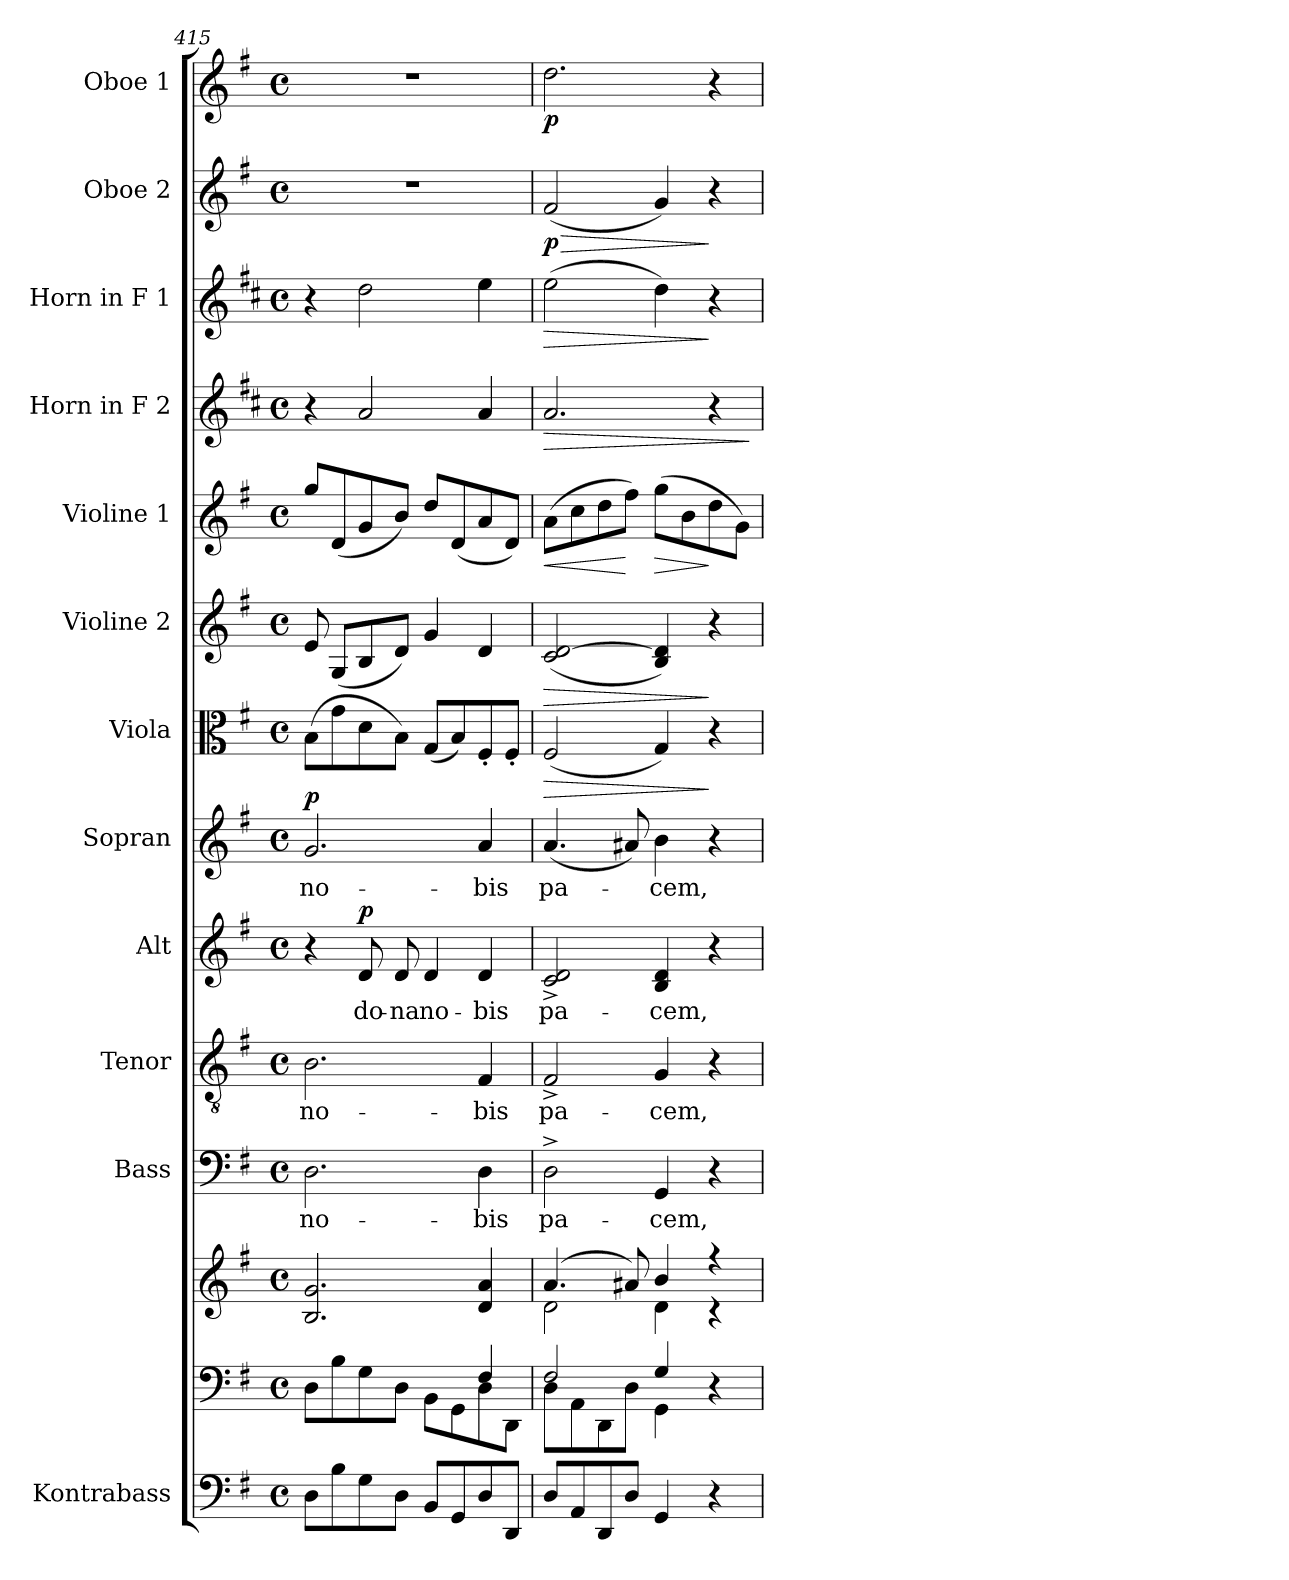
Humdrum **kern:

**kern	**kern	**kern	**kern	**text	**kern	**text	**kern	**text	**dynam	**kern	**text	**dynam	**kern	**dynam	**kern	**dynam	**kern	**dynam	**kern	**dynam	**kern	**dynam	**kern	**dynam	**kern	**dynam
*part13	*part12	*part12	*part11	*part11	*part10	*part10	*part9	*part9	*part9	*part8	*part8	*part8	*part7	*part7	*part6	*part6	*part5	*part5	*part4	*part4	*part3	*part3	*part2	*part2	*part1	*part1
*staff14	*staff13	*staff12	*staff11	*staff11	*staff10	*staff10	*staff9	*staff9	*staff9	*staff8	*staff8	*staff8	*staff7	*staff7	*staff6	*staff6	*staff5	*staff5	*staff4	*staff4	*staff3	*staff3	*staff2	*staff2	*staff1	*staff1
*I"Kontrabass	*	*	*I"Bass	*	*I"Tenor	*	*I"Alt	*	*	*I"Sopran	*	*	*I"Viola	*	*I"Violine 2	*	*I"Violine 1	*	*I"Horn in F 2	*	*I"Horn in F 1	*	*I"Oboe 2	*	*I"Oboe 1	*
*I'Kb.	*	*	*I'B.	*	*I'T.	*	*I'A.	*	*	*I'S.	*	*	*I'Vla.	*	*I'Vl. 2	*	*I'Vl. 1	*	*	*	*	*	*I'Ob. 2	*	*I'Ob. 1	*
!!LO:PB:g=z
*clefF4	*clefF4	*clefG2	*clefF4	*	*clefGv2	*	*clefG2	*	*	*clefG2	*	*	*clefC3	*	*clefG2	*	*clefG2	*	*clefG2	*	*clefG2	*	*clefG2	*	*clefG2	*
*ITrd7c12	*	*	*	*	*	*	*	*	*	*	*	*	*	*	*	*	*	*	*ITrd4c7	*	*ITrd4c7	*	*	*	*	*
*k[f#]	*k[f#]	*k[f#]	*k[f#]	*	*k[f#]	*	*k[f#]	*	*	*k[f#]	*	*	*k[f#]	*	*k[f#]	*	*k[f#]	*	*k[f#]	*	*k[f#]	*	*k[f#]	*	*k[f#]	*
*G:	*G:	*G:	*G:	*	*G:	*	*G:	*	*	*G:	*	*	*G:	*	*G:	*	*G:	*	*G:	*	*G:	*	*G:	*	*G:	*
*M4/4	*M4/4	*M4/4	*M4/4	*	*M4/4	*	*M4/4	*	*	*M4/4	*	*	*M4/4	*	*M4/4	*	*M4/4	*	*M4/4	*	*M4/4	*	*M4/4	*	*M4/4	*
*met(c)	*met(c)	*met(c)	*met(c)	*	*met(c)	*	*met(c)	*	*	*met(c)	*	*	*met(c)	*	*met(c)	*	*met(c)	*	*met(c)	*	*met(c)	*	*met(c)	*	*met(c)	*
=415	=415	=415	=415	=415	=415	=415	=415	=415	=415	=415	=415	=415	=415	=415	=415	=415	=415	=415	=415	=415	=415	=415	=415	=415	=415	=415
*	*^	*	*	*	*	*	*	*	*	*	*	*	*	*	*	*	*	*	*	*	*	*	*	*	*	*
!	!	!	!	!	!LO:LY:b	!	!LO:LY:b	!	!	!	!	!LO:LY:b	!LO:DY:a	!	!	!	!	!	!	!	!	!	!	!	!	!	!
8DD\L	2.ryy	8D\L	2.B!/ 2.g!/	2.D\	no-	2.B\	no-	4r	.	.	2.g/	no-	p	(>8B\L	.	8e/	.	8gg/L	.	4r	.	4r	.	1r	.	1r	.
8BB\	.	8B\	.	.	.	.	.	.	.	.	.	.	.	8g\	.	(<8G/L	.	(<8d/	.	.	.	.	.	.	.	.	.
!	!	!	!	!	!	!	!	!	!LO:LY:b	!LO:DY:a	!	!	!	!	!	!	!	!	!	!	!	!	!	!	!	!	!
8GG\	.	8G\	.	.	.	.	.	8d/	do-	p	.	.	.	8d\	.	8B/	.	8g/	.	2d/	.	2g\	.	.	.	.	.
!	!	!	!	!	!	!	!	!	!LO:LY:b	!	!	!	!	!	!	!	!	!	!	!	!	!	!	!	!	!	!
8DD\J	.	8D\J	.	.	.	.	.	8d/	-na	.	.	.	.	8B\J)	.	8d/J)	.	8b/J)	.	.	.	.	.	.	.	.	.
!	!	!	!	!	!	!	!	!	!LO:LY:b	!	!	!	!	!	!	!	!	!	!	!	!	!	!	!	!	!	!
8BBB/L	.	8BB\L	.	.	.	.	.	4d/	no-	.	.	.	.	(<8G/L	.	4g/	.	8dd/L	.	.	.	.	.	.	.	.	.
8GGG/	.	8GG\	.	.	.	.	.	.	.	.	.	.	.	8B/)	.	.	.	(<8d/	.	.	.	.	.	.	.	.	.
!	!	!	!	!	!LO:LY:b	!	!LO:LY:b	!	!LO:LY:b	!	!	!LO:LY:b	!	!	!	!	!	!	!	!	!	!	!	!	!	!	!
8DD/	4F#!/	8D\	4d!/ 4a!/	4D\	-bis	4F#/	-bis	4d/	-bis	.	4a/	-bis	.	8F#'</	.	4d/	.	8a/	.	4d/	.	4a\	.	.	.	.	.
8DDD/J	.	8DD\J	.	.	.	.	.	.	.	.	.	.	.	8F#'</J	.	.	.	8d/J)	.	.	.	.	.	.	.	.	.
=416	=416	=416	=416	=416	=416	=416	=416	=416	=416	=416	=416	=416	=416	=416	=416	=416	=416	=416	=416	=416	=416	=416	=416	=416	=416	=416	=416
*	*	*	*^	*	*	*	*	*	*	*	*	*	*	*	*	*	*	*	*	*	*	*	*	*	*	*	*
!	!	!	!	!	!	!LO:LY:b	!	!LO:LY:b	!	!LO:LY:b	!	!	!LO:LY:b	!	!	!LO:HP:b	!	!LO:HP:b	!	!LO:HP:b	!	!LO:HP:b	!	!LO:HP:b	!	!LO:HP:b	!	!
!	!	!	!	!	!	!	!	!	!	!	!	!	!	!	!	!	!	!	!	!	!	!	!	!	!	!LO:DY:n=1:b	!	!LO:DY:b
8DD/L	2F#!/	8D\L	(4.a!/	2d!\	2D^>\	pa-	2F#^>/	pa-	2c/^> 2d/^>	pa-	.	(<4.a/	pa-	.	(<2F#/	>	(<2c/ [>2d/	>	(>8a\L	<	2.d/	>	(>2a\	>	(<2f#/	> p	2.dd\	p
8AAA/	.	8AA\	.	.	.	.	.	.	.	.	.	.	.	.	.	.	.	.	8cc\	.	.	.	.	.	.	.	.	.
8DDD/	.	8DD\	.	.	.	.	.	.	.	.	.	.	.	.	.	.	.	.	8dd\	.	.	.	.	.	.	.	.	.
8DD/J	.	8D\J	8a#X!/)	.	.	.	.	.	.	.	.	8a#X/)	.	.	.	.	.	.	8ff#\J)	[	.	.	.	.	.	.	.	.
!	!	!	!	!	!	!LO:LY:b	!	!LO:LY:b	!	!LO:LY:b	!	!	!LO:LY:b	!	!	!	!	!	!	!LO:HP:b	!	!	!	!	!	!	!	!
4GGG/	4G!/	4GG\	4b!/	4d!\	4GG/	-cem,	4G/	-cem,	4B/ 4d/	-cem,	.	4b\	-cem,	.	4G/)	.	4B/ 4d/])	.	(>8gg\L	>	.	.	4g\)	.	4g/)	.	.	.
.	.	.	.	.	.	.	.	.	.	.	.	.	.	.	.	.	.	.	8b\	.	.	.	.	.	.	.	.	.
4r	4ryy	4r	4r	4r	4r	.	4r	.	4r	.	.	4r	.	.	4r	]	4r	]	8dd\	]	4r	.	4r	]	4r	]	4r	.
.	.	.	.	.	.	.	.	.	.	.	.	.	.	.	.	.	.	.	8g\J)	.	.	.	.	.	.	.	.	.
*	*v	*v	*	*	*	*	*	*	*	*	*	*	*	*	*	*	*	*	*	*	*	*	*	*	*	*	*	*
*	*	*v	*v	*	*	*	*	*	*	*	*	*	*	*	*	*	*	*	*	*	*	*	*	*	*	*	*
.	.	.	.	.	.	.	.	.	.	.	.	.	.	.	.	.	.	.	.	]	.	.	.	.	.	.
=	=	=	=	=	=	=	=	=	=	=	=	=	=	=	=	=	=	=	=	=	=	=	=	=	=	=
*-	*-	*-	*-	*-	*-	*-	*-	*-	*-	*-	*-	*-	*-	*-	*-	*-	*-	*-	*-	*-	*-	*-	*-	*-	*-	*-
